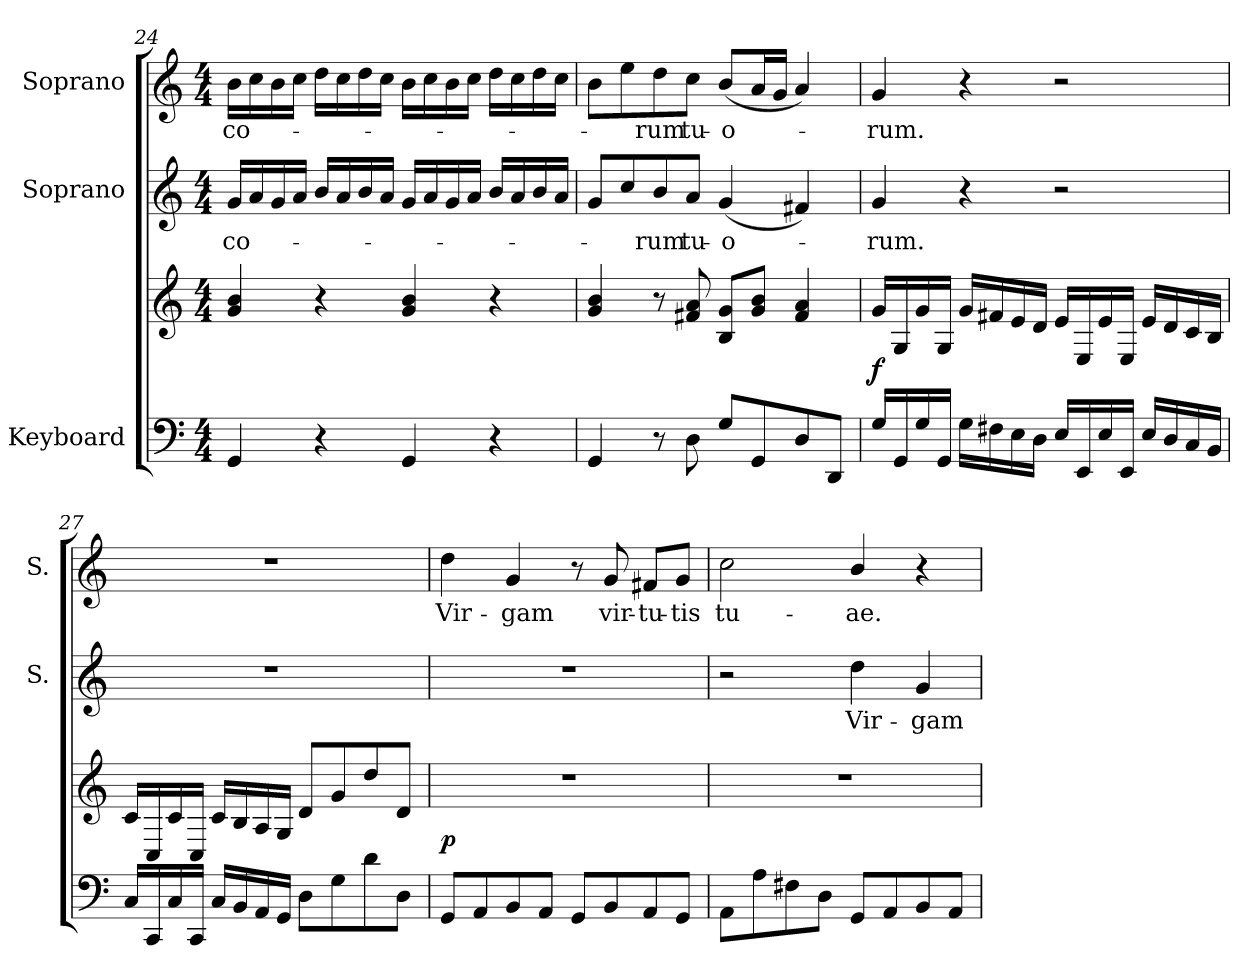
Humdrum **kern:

**kern	**kern	**dynam	**kern	**text	**kern	**text
*part3	*part3	*part3	*part2	*part2	*part1	*part1
*staff4	*staff3	*staff3/4	*staff2	*staff2	*staff1	*staff1
*I"Keyboard	*	*	*I"Soprano	*	*I"Soprano	*
*	*	*	*I'S.	*	*I'S.	*
*clefF4	*clefG2	*	*clefG2	*	*clefG2	*
*k[]	*k[]	*	*k[]	*	*k[]	*
*C:	*C:	*	*C:	*	*C:	*
*M4/4	*M4/4	*	*M4/4	*	*M4/4	*
=24	=24	=24	=24	=24	=24	=24
!	!	!	!	!LO:LY:b:color=#000000	!	!
!	!	!	!	!	!	!LO:LY:b:color=#000000
4GGi/	4gi/ 4bi	.	16gi/LL	-co-	16bi\LL	-co-
.	.	.	16ai/	.	16cci\	.
.	.	.	16gi/	.	16bi\	.
.	.	.	16ai/JJ	.	16cci\JJ	.
4r	4r	.	16bi/LL	.	16ddi\LL	.
.	.	.	16ai/	.	16cci\	.
.	.	.	16bi/	.	16ddi\	.
.	.	.	16ai/JJ	.	16cci\JJ	.
4GGi/	4gi/ 4bi	.	16gi/LL	.	16bi\LL	.
.	.	.	16ai/	.	16cci\	.
.	.	.	16gi/	.	16bi\	.
.	.	.	16ai/JJ	.	16cci\JJ	.
4r	4r	.	16bi/LL	.	16ddi\LL	.
.	.	.	16ai/	.	16cci\	.
.	.	.	16bi/	.	16ddi\	.
.	.	.	16ai/JJ	.	16cci\JJ	.
=25	=25	=25	=25	=25	=25	=25
4GGi/	4gi/ 4bi	.	8gi/L	.	8bi\L	.
.	.	.	8cci/	.	8eei\	.
!	!	!	!	!LO:LY:b:color=#000000	!	!
!	!	!	!	!	!	!LO:LY:b:color=#000000
8r	8r	.	8bi/	-rum	8ddi\	-rum
!	!	!	!	!LO:LY:b:color=#000000	!	!
!	!	!	!	!	!	!LO:LY:b:color=#000000
8Di\	8f#Xi/ 8ai	.	8ai/J	tu-	8cci\J	tu-
!	!	!	!	!LO:LY:b:color=#000000	!	!
!	!	!	!	!	!	!LO:LY:b:color=#000000
8Gi/L	8Bi/ 8giL	.	(4gi/	-o-	(8bi/L	-o-
8GGi/	8gi/ 8biJ	.	.	.	16ai/L	.
.	.	.	.	.	16gi/JJ	.
8Di/	4f#i/ 4ai	.	4f#Xi/)	.	4ai/)	.
8DDi/J	.	.	.	.	.	.
!!LO:LB:g=z
=26	=26	=26	=26	=26	=26	=26
!	!	!	!	!LO:LY:b:color=#000000	!	!
!	!	!	!	!	!	!LO:LY:b:color=#000000
16Gi/LL	16gi/LL	f	4gi/	-rum.	4gi/	-rum.
16GGi/	16Gi/	.	.	.	.	.
16Gi/	16gi/	.	.	.	.	.
16GGi/JJ	16Gi/JJ	.	.	.	.	.
16Gi\LL	16gi/LL	.	4r	.	4r	.
16F#Xi\	16f#Xi/	.	.	.	.	.
16Ei\	16ei/	.	.	.	.	.
16Di\JJ	16di/JJ	.	.	.	.	.
16Ei/LL	16ei/LL	.	2r	.	2r	.
16EEi/	16Ei/	.	.	.	.	.
16Ei/	16ei/	.	.	.	.	.
16EEi/JJ	16Ei/JJ	.	.	.	.	.
16Ei/LL	16ei/LL	.	.	.	.	.
16Di/	16di/	.	.	.	.	.
16Ci/	16ci/	.	.	.	.	.
16BBi/JJ	16Bi/JJ	.	.	.	.	.
=27	=27	=27	=27	=27	=27	=27
16Ci/LL	16ci/LL	.	1r	.	1r	.
16CCi/	16Ci/	.	.	.	.	.
16Ci/	16ci/	.	.	.	.	.
16CCi/JJ	16Ci/JJ	.	.	.	.	.
16Ci/LL	16ci/LL	.	.	.	.	.
16BBi/	16Bi/	.	.	.	.	.
16AAi/	16Ai/	.	.	.	.	.
16GGi/JJ	16Gi/JJ	.	.	.	.	.
8Di\L	8di/L	.	.	.	.	.
8Gi\	8gi/	.	.	.	.	.
8di\	8ddi/	.	.	.	.	.
8Di\J	8di/J	.	.	.	.	.
=28	=28	=28	=28	=28	=28	=28
!	!	!	!	!	!	!LO:LY:b:color=#000000
8GGi/L	1r	p	1r	.	4ddi\	Vir-
8AAi/	.	.	.	.	.	.
!	!	!	!	!	!	!LO:LY:b:color=#000000
8BBi/	.	.	.	.	4gi/	-gam
8AAi/J	.	.	.	.	.	.
8GGi/L	.	.	.	.	8r	.
!	!	!	!	!	!	!LO:LY:b:color=#000000
8BBi/	.	.	.	.	8gi/	vir-
!	!	!	!	!	!	!LO:LY:b:color=#000000
8AAi/	.	.	.	.	8f#Xi/L	-tu-
!	!	!	!	!	!	!LO:LY:b:color=#000000
8GGi/J	.	.	.	.	8gi/J	-tis
=29	=29	=29	=29	=29	=29	=29
!	!	!	!	!	!	!LO:LY:b:color=#000000
8AAi\L	1r	.	2r	.	2cci\	tu-
8Ai\	.	.	.	.	.	.
8F#Xi\	.	.	.	.	.	.
8Di\J	.	.	.	.	.	.
!	!	!	!	!LO:LY:b:color=#000000	!	!
!	!	!	!	!	!	!LO:LY:b:color=#000000
8GGi/L	.	.	4ddi\	Vir-	4bi/	-ae.
8AAi/	.	.	.	.	.	.
!	!	!	!	!LO:LY:b:color=#000000	!	!
8BBi/	.	.	4gi/	-gam	4r	.
8AAi/J	.	.	.	.	.	.
=	=	=	=	=	=	=
*-	*-	*-	*-	*-	*-	*-
